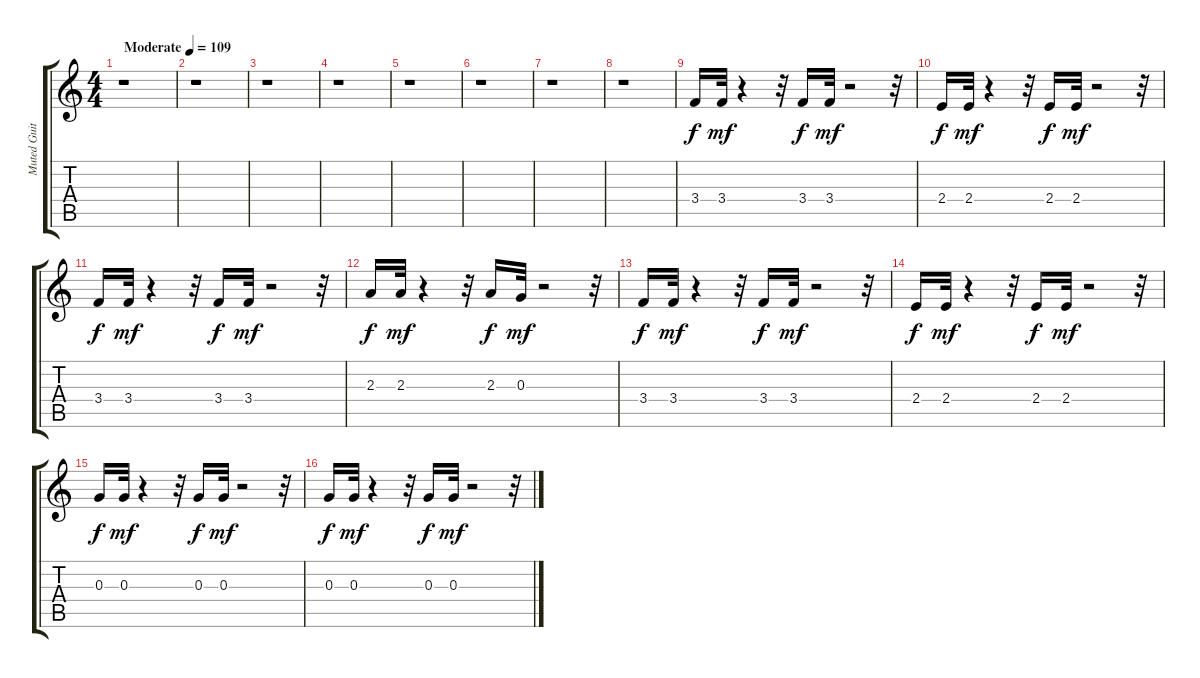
\track ("Muted Guitar        " "Muted Guit") {instrument electricguitarmuted}
\staff {score tabs}
\tuning (E4 B3 G3 D3 A2 E2) {hide}
\ts (4 4)
\tempo (109 "Moderate")
\clef g2
\ks c
r.1{dy f instrument electricguitarmuted} |
r.1 |
r.1 |
r.1 |
r.1 |
r.1 |
r.1 |
r.1 |
3.4.16{volume 12} 3.4.32{dy mf} r.4 r.32 3.4.16{dy f} 3.4.32{dy mf} r.2 r.32 |
2.4.16{dy f} 2.4.32{dy mf} r.4 r.32 2.4.16{dy f} 2.4.32{dy mf} r.2 r.32 |
3.4.16{dy f} 3.4.32{dy mf} r.4 r.32 3.4.16{dy f} 3.4.32{dy mf} r.2 r.32 |
2.3.16{dy f} 2.3.32{dy mf} r.4 r.32 2.3.16{dy f} 0.3.32{dy mf} r.2 r.32 |
3.4.16{dy f} 3.4.32{dy mf} r.4 r.32 3.4.16{dy f} 3.4.32{dy mf} r.2 r.32 |
2.4.16{dy f} 2.4.32{dy mf} r.4 r.32 2.4.16{dy f} 2.4.32{dy mf} r.2 r.32 |
0.3.16{dy f} 0.3.32{dy mf} r.4 r.32 0.3.16{dy f} 0.3.32{dy mf} r.2 r.32 |
0.3.16{dy f} 0.3.32{dy mf} r.4 r.32 0.3.16{dy f} 0.3.32{dy mf} r.2 r.32
